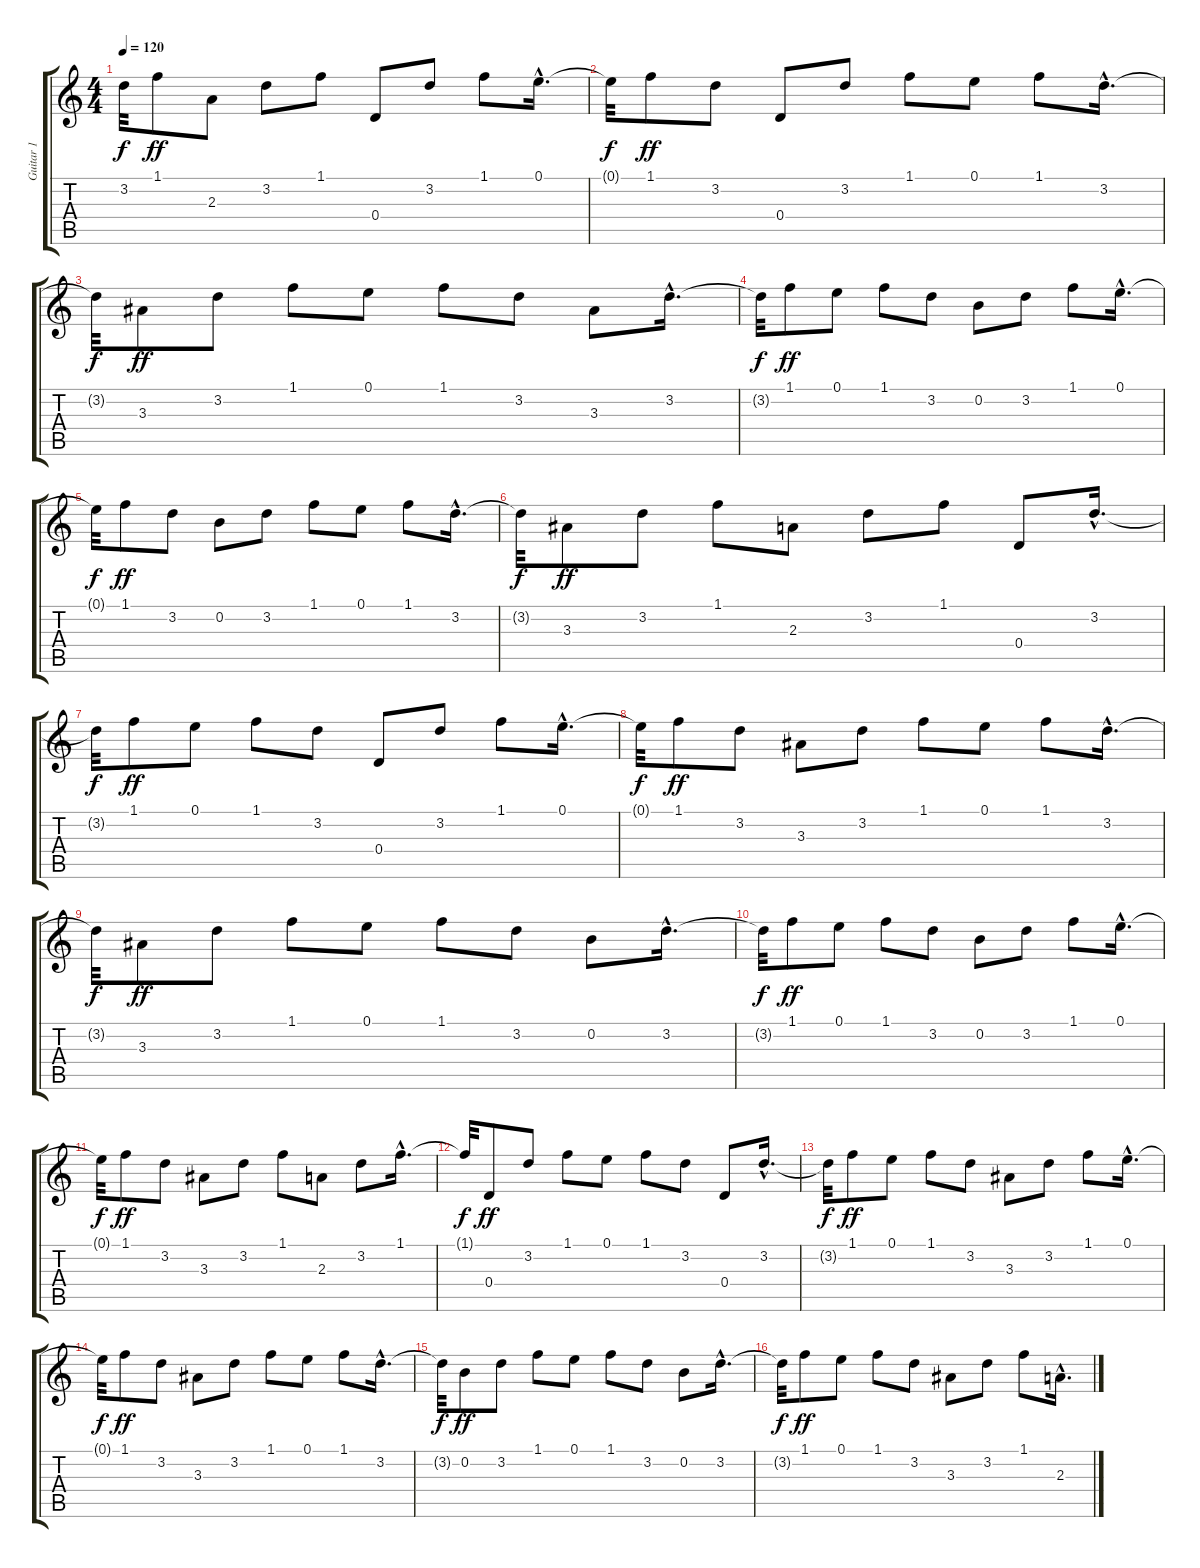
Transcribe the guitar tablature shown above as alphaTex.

\track ("Guitar 1" "Guitar 1") {instrument acousticguitarsteel}
\staff {score tabs}
\tuning (E4 B3 G3 D3 A2 E2) {hide}
\ts (4 4)
\tempo 120
\clef g2
\ks c
3.2{t}.32{dy f} 1.1.8{dy ff} 2.3.8 3.2.8 1.1.8 0.4.8 3.2.8 1.1.8 0.1{hac}.16{d} |
0.1{t}.32{dy f} 1.1.8{dy ff} 3.2.8 0.4.8 3.2.8 1.1.8 0.1.8 1.1.8 3.2{hac}.16{d} |
3.2{t}.32{dy f} 3.3.8{dy ff} 3.2.8 1.1.8 0.1.8 1.1.8 3.2.8 3.3.8 3.2{hac}.16{d} |
3.2{t}.32{dy f} 1.1.8{dy ff} 0.1.8 1.1.8 3.2.8 0.2.8 3.2.8 1.1.8 0.1{hac}.16{d} |
0.1{t}.32{dy f} 1.1.8{dy ff} 3.2.8 0.2.8 3.2.8 1.1.8 0.1.8 1.1.8 3.2{hac}.16{d} |
3.2{t}.32{dy f} 3.3.8{dy ff} 3.2.8 1.1.8 2.3.8 3.2.8 1.1.8 0.4.8 3.2{hac}.16{d} |
3.2{t}.32{dy f} 1.1.8{dy ff} 0.1.8 1.1.8 3.2.8 0.4.8 3.2.8 1.1.8 0.1{hac}.16{d} |
0.1{t}.32{dy f} 1.1.8{dy ff} 3.2.8 3.3.8 3.2.8 1.1.8 0.1.8 1.1.8 3.2{hac}.16{d} |
3.2{t}.32{dy f} 3.3.8{dy ff} 3.2.8 1.1.8 0.1.8 1.1.8 3.2.8 0.2.8 3.2{hac}.16{d} |
3.2{t}.32{dy f} 1.1.8{dy ff} 0.1.8 1.1.8 3.2.8 0.2.8 3.2.8 1.1.8 0.1{hac}.16{d} |
0.1{t}.32{dy f} 1.1.8{dy ff} 3.2.8 3.3.8 3.2.8 1.1.8 2.3.8 3.2.8 1.1{hac}.16{d} |
1.1{t}.32{dy f} 0.4.8{dy ff} 3.2.8 1.1.8 0.1.8 1.1.8 3.2.8 0.4.8 3.2{hac}.16{d} |
3.2{t}.32{dy f} 1.1.8{dy ff} 0.1.8 1.1.8 3.2.8 3.3.8 3.2.8 1.1.8 0.1{hac}.16{d} |
0.1{t}.32{dy f} 1.1.8{dy ff} 3.2.8 3.3.8 3.2.8 1.1.8 0.1.8 1.1.8 3.2{hac}.16{d} |
3.2{t}.32{dy f} 0.2.8{dy ff} 3.2.8 1.1.8 0.1.8 1.1.8 3.2.8 0.2.8 3.2{hac}.16{d} |
3.2{t}.32{dy f} 1.1.8{dy ff} 0.1.8 1.1.8 3.2.8 3.3.8 3.2.8 1.1.8 2.3{hac}.16{d}
